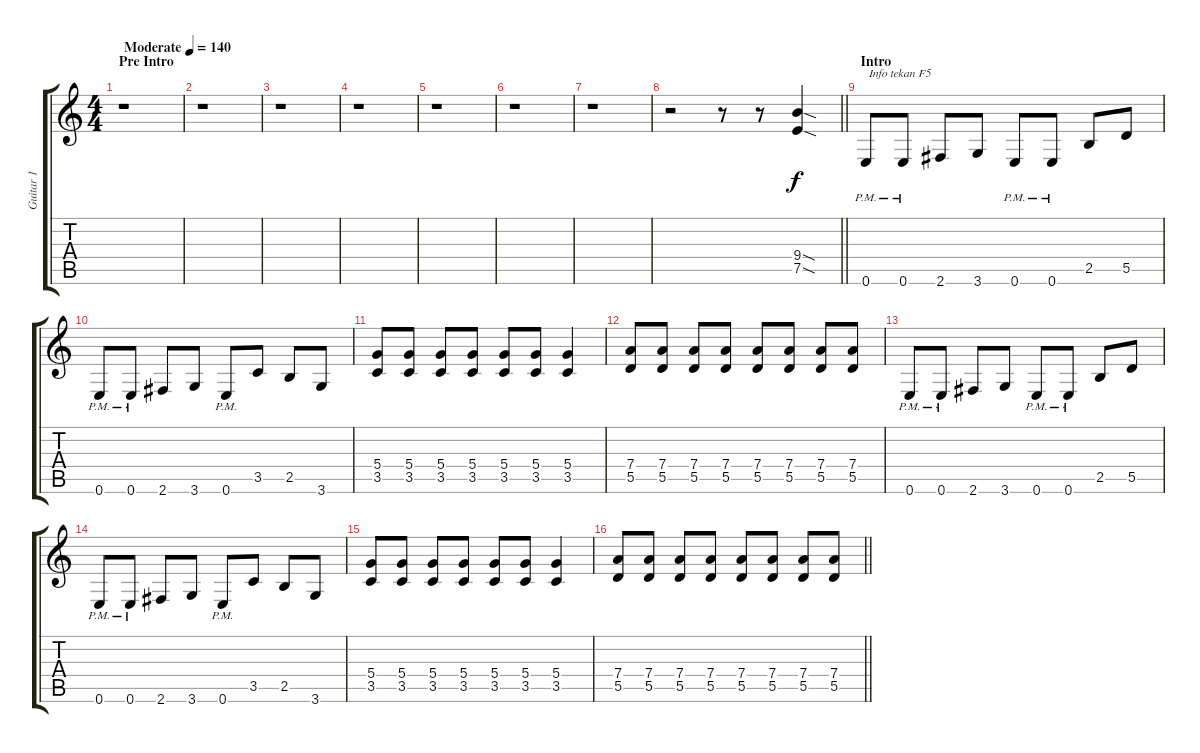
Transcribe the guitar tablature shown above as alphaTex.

\track ("Guitar 1" "Guitar 1") {instrument overdrivenguitar}
\staff {score tabs}
\tuning (E4 B3 G3 D3 A2 E2) {hide}
\ts (4 4)
\section ("" "Pre Intro")
\tempo (140 "Moderate")
\clef g2
\ks c
r.1{dy f instrument overdrivenguitar} |
r.1 |
r.1 |
r.1 |
r.1 |
r.1 |
r.1 |
\barLineRight lightlight
r.2 r.8 r.8 (9.4{sod} 7.5{sod}).4 |
\section ("" "Intro")
0.6{pm}.8{txt " Info tekan F5" instrument overdrivenguitar} 0.6{pm}.8 2.6.8 3.6.8 0.6{pm}.8 0.6{pm}.8 2.5.8 5.5.8 |
0.6{pm}.8 0.6{pm}.8 2.6.8 3.6.8 0.6{pm}.8 3.5.8 2.5.8 3.6.8 |
(5.4 3.5).8 (5.4 3.5).8 (5.4 3.5).8 (5.4 3.5).8 (5.4 3.5).8 (5.4 3.5).8 (5.4 3.5).4 |
(7.4 5.5).8 (7.4 5.5).8 (7.4 5.5).8 (7.4 5.5).8 (7.4 5.5).8 (7.4 5.5).8 (7.4 5.5).8 (7.4 5.5).8 |
0.6{pm}.8 0.6{pm}.8 2.6.8 3.6.8 0.6{pm}.8 0.6{pm}.8 2.5.8 5.5.8 |
0.6{pm}.8 0.6{pm}.8 2.6.8 3.6.8 0.6{pm}.8 3.5.8 2.5.8 3.6.8 |
(5.4 3.5).8 (5.4 3.5).8 (5.4 3.5).8 (5.4 3.5).8 (5.4 3.5).8 (5.4 3.5).8 (5.4 3.5).4 |
\barLineRight lightlight
(7.4 5.5).8 (7.4 5.5).8 (7.4 5.5).8 (7.4 5.5).8 (7.4 5.5).8 (7.4 5.5).8 (7.4 5.5).8 (7.4 5.5).8
